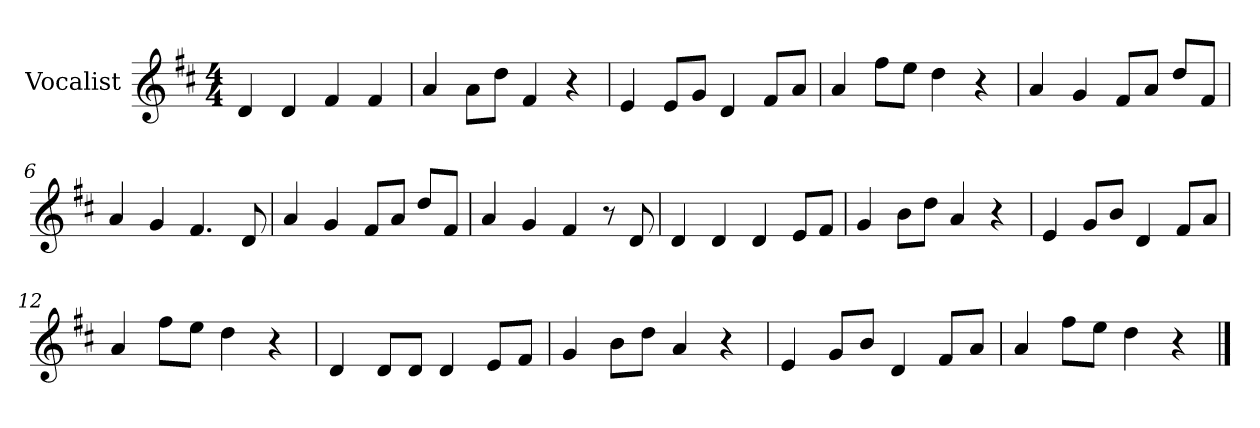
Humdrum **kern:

**kern
*part1
*staff1
*I"Vocalist
*k[f#c#]
*D:
*M4/4
=1
4d
4d
4f#
4f#
=2
4a
8aL
8ddJ
4f#
4r
=3
4e
8eL
8gJ
4d
8f#L
8aJ
=4
4a
8ff#L
8eeJ
4dd
4r
=5
4a
4g
8f#L
8aJ
8ddL
8f#J
=6
4a
4g
4.f#
8d
=7
4a
4g
8f#L
8aJ
8ddL
8f#J
=8
4a
4g
4f#
8r
8d
=9
4d
4d
4d
8eL
8f#J
=10
4g
8bL
8ddJ
4a
4r
=11
4e
8gL
8bJ
4d
8f#L
8aJ
=12
4a
8ff#L
8eeJ
4dd
4r
=13
4d
8dL
8dJ
4d
8eL
8f#J
=14
4g
8bL
8ddJ
4a
4r
=15
4e
8gL
8bJ
4d
8f#L
8aJ
=16
4a
8ff#L
8eeJ
4dd
4r
==
*-
